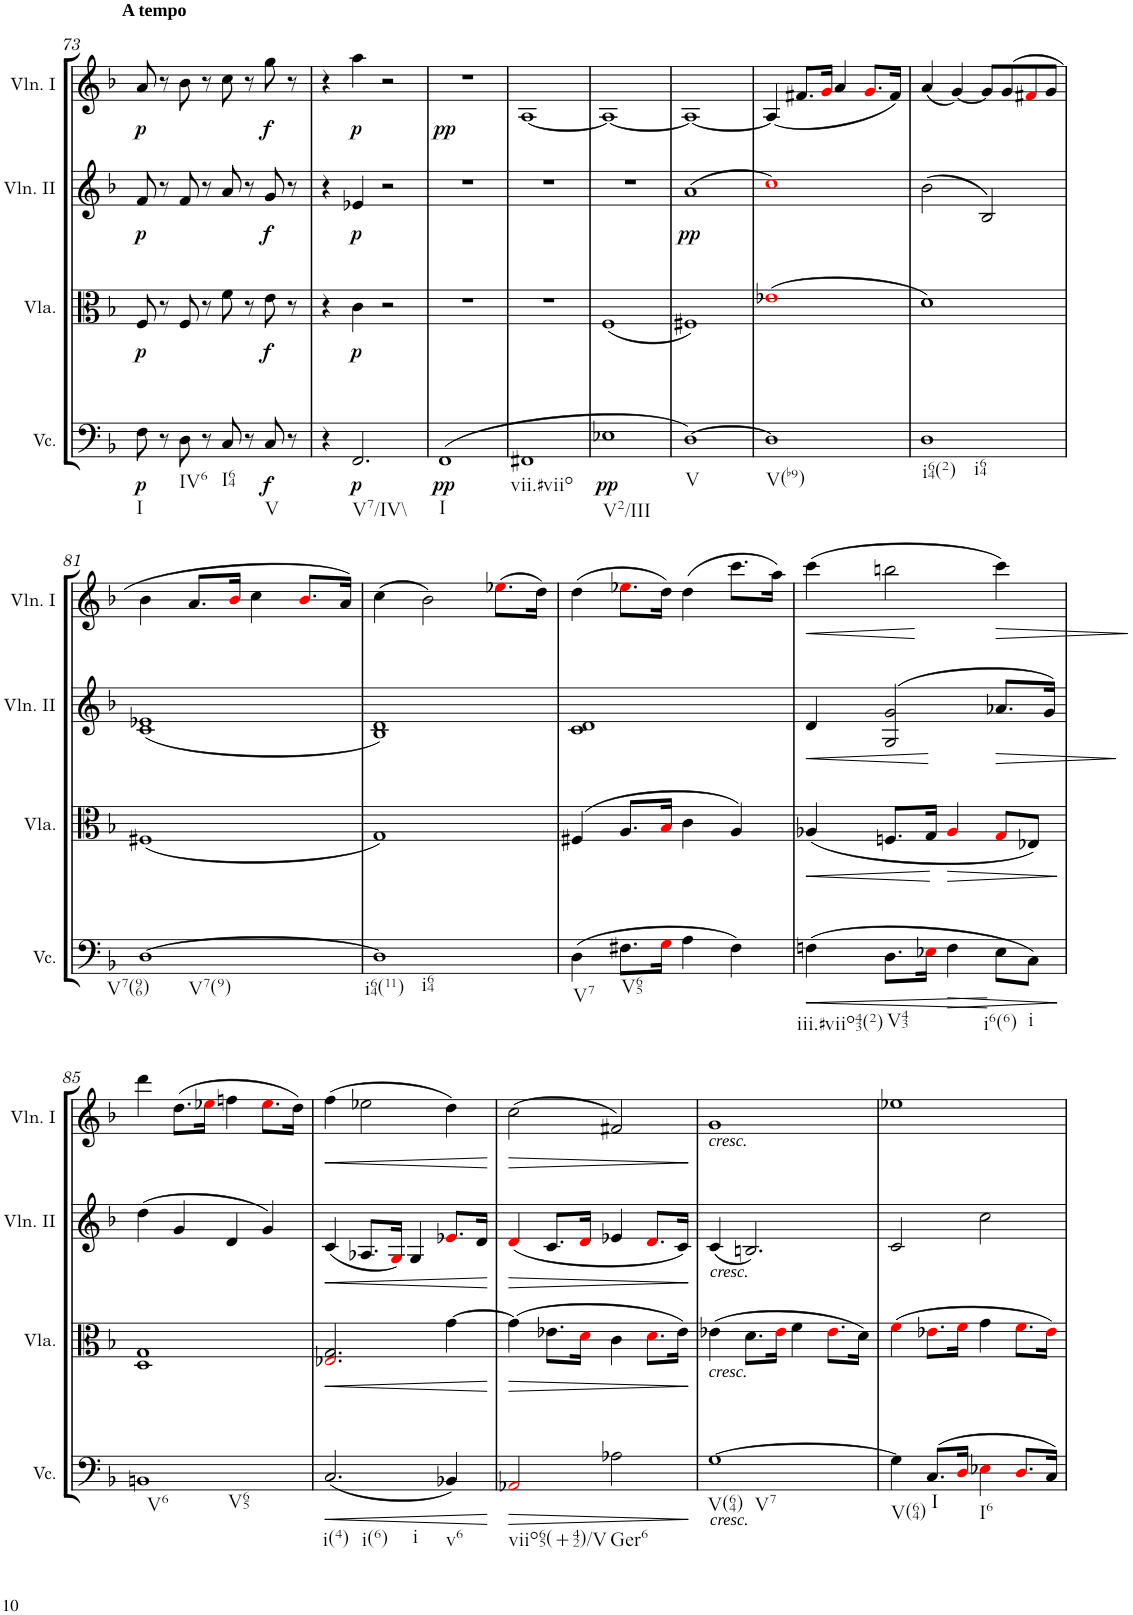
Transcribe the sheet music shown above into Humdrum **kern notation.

**kern	**dynam	**kern	**dynam	**kern	**dynam	**kern	**dynam
*part4	*part4	*part3	*part3	*part2	*part2	*part1	*part1
*staff4	*staff4	*staff3	*staff3	*staff2	*staff2	*staff1	*staff1
*I"Violoncello	*	*I"Viola	*	*I"Violin II	*	*I"Violin I	*
*I'Vc.	*	*I'Vla.	*	*I'Vln. II	*	*I'Vln. I	*
!!LO:PB:g=z
*clefC4	*	*clefC3	*	*clefG2	*	*clefG2	*
*k[b-]	*	*k[b-]	*	*k[b-]	*	*k[b-]	*
*M4/4	*	*M4/4	*	*M4/4	*	*M4/4	*
*met(c)	*	*met(c)	*	*met(c)	*	*met(c)	*
=73	=73	=73	=73	=73	=73	=73	=73
!	!	!	!	!	!	!LO:TX:a:B:t=A tempo	!
!LO:TX:b:t=I	!	!	!	!	!	!	!
!	!LO:DY:b	!	!LO:DY:b	!	!LO:DY:b	!	!LO:DY:b
8F\	p	8F/	p	8f/	p	8a/	p
8r	.	8r	.	8r	.	8r	.
!LO:TX:b:t=IV6	!	!	!	!	!	!	!
8D\	.	8F/	.	8f/	.	8b-\	.
8r	.	8r	.	8r	.	8r	.
!LO:TX:b:t=I64	!	!	!	!	!	!	!
8C/	.	8f\	.	8a/	.	8cc\	.
8r	.	8r	.	8r	.	8r	.
!LO:TX:b:t=V	!	!	!	!	!	!	!
!	!LO:DY:b	!	!LO:DY:b	!	!LO:DY:b	!	!LO:DY:b
8C/	f	8e\	f	8g/	f	8gg\	f
8r	.	8r	.	8r	.	8r	.
=74	=74	=74	=74	=74	=74	=74	=74
4r	.	4r	.	4r	.	4r	.
!LO:TX:b:t=V7/IV\\	!	!	!	!	!	!	!
!	!LO:DY:b	!	!LO:DY:b	!	!LO:DY:b	!	!LO:DY:b
2.FF/	p	4c\	p	4e-X/	p	4aa\	p
.	.	2r	.	2r	.	2r	.
=75	=75	=75	=75	=75	=75	=75	=75
!LO:TX:b:t=I	!	!	!	!	!	!	!
!	!LO:DY:b	!	!	!	!	!	!LO:DY:b
(1FF	pp	1r	.	1r	.	1r	pp
=76	=76	=76	=76	=76	=76	=76	=76
!LO:TX:b:t=vii.#viio	!	!	!	!	!	!	!
1FF#X	.	1r	.	1r	.	[1A	.
=77	=77	=77	=77	=77	=77	=77	=77
!LO:TX:b:t=V2/III	!	!	!	!	!	!	!
!	!LO:DY:b	!	!	!	!	!	!
1E-X	pp	(1F	.	1r	.	1A_	.
=78	=78	=78	=78	=78	=78	=78	=78
!LO:TX:b:t=V	!	!	!	!	!	!	!
!	!	!	!	!	!LO:DY:b	!	!
[1D)	.	1F#X)	.	(1a	pp	1A_	.
=79	=79	=79	=79	=79	=79	=79	=79
!LO:TX:b:t=V(b9)	!	!	!	!	!	!	!
1D]	.	(1e-Xi	.	1cci)	.	(4A/]	.
.	.	.	.	.	.	8.f#X/L	.
.	.	.	.	.	.	16gi/Jk	.
.	.	.	.	.	.	4a/	.
.	.	.	.	.	.	8.gi/L	.
.	.	.	.	.	.	16f#/Jk)	.
=80	=80	=80	=80	=80	=80	=80	=80
!LO:TX:b:t=i64(2)	!	!	!	!	!	!	!
!LO:TX:b:t=i64	!	!	!	!	!	!	!
1D	.	1d)	.	(2b-\	.	(4a/	.
.	.	.	.	.	.	[4g/)	.
.	.	.	.	2B-/)	.	8g/L]	.
.	.	.	.	.	.	(8g/	.
.	.	.	.	.	.	8f#Xi/	.
.	.	.	.	.	.	8g/J	.
!!LO:LB:g=z
=81	=81	=81	=81	=81	=81	=81	=81
!LO:TX:b:t=V7(96)	!	!	!	!	!	!	!
!LO:TX:b:t=V7(9)	!	!	!	!	!	!	!
[1D	.	(1F#X	.	(1c 1e-X	.	4b-\	.
.	.	.	.	.	.	8.a/L	.
.	.	.	.	.	.	16b-i/Jk	.
.	.	.	.	.	.	4cc\	.
.	.	.	.	.	.	8.b-i/L	.
.	.	.	.	.	.	16a/Jk)	.
=82	=82	=82	=82	=82	=82	=82	=82
!LO:TX:b:t=i64(11)	!	!	!	!	!	!	!
!LO:TX:b:t=i64	!	!	!	!	!	!	!
1D]	.	1G)	.	1B- 1d)	.	(4cc\	.
.	.	.	.	.	.	2b-\)	.
.	.	.	.	.	.	(8.ee-Xi\L	.
.	.	.	.	.	.	16dd\Jk)	.
=83	=83	=83	=83	=83	=83	=83	=83
!LO:TX:b:t=V7	!	!	!	!	!	!	!
(4D\	.	(4F#X/	.	1c 1d	.	(4dd\	.
!LO:TX:b:t=V65	!	!	!	!	!	!	!
8.F#X\L	.	8.A/L	.	.	.	8.ee-Xi\L	.
16Gi\Jk	.	16B-i/Jk	.	.	.	16dd\Jk)	.
4A\	.	4c\	.	.	.	(4dd\	.
4F#\)	.	4A/)	.	.	.	8.ccc\L	.
.	.	.	.	.	.	16aa\Jk)	.
=84	=84	=84	=84	=84	=84	=84	=84
!LO:TX:b:t=iii.#viio43(2)	!	!	!	!	!	!	!
!	!LO:HP:b	!	!LO:HP:b	!	!LO:HP:b	!	!LO:HP:b
(4Fn\	<	(4A-X/	<	4d/	<	(4ccc\	<
!LO:TX:b:t=V43	!	!	!	!	!	!	!
8.D\L	.	8.Fn/L	.	(>2G/ 2g/	.	2bbn\	.
16E-Xi\Jk	.	16G/Jk	.	.	.	.	.
!	!LO:HP:b	!	!LO:HP:b	!	!	!	!
4F\	>	4A-i/	>	.	.	.	.
!LO:TX:b:t=i6(6)	!	!	!	!	!	!	!
!	!	!	!	!	!LO:HP:n=1:b	!	!LO:HP:n=1:b
8E-\L	[	8Gi/L	[	8.a-X/L	[ >	4ccc\)	[ >
!LO:TX:b:t=i	!	!	!	!	!	!	!
8C\J)	.	8E-X/J)	.	.	.	.	.
.	.	.	.	16g/Jk)	.	.	.
.	]	.	]	.	]	.	]
!!LO:LB:g=z
=85	=85	=85	=85	=85	=85	=85	=85
!LO:TX:b:t=V6	!	!	!	!	!	!	!
!LO:TX:b:t=V65	!	!	!	!	!	!	!
1BBn	.	1D 1G	.	(4dd\	.	4ddd\	.
.	.	.	.	4g/	.	(8.dd\L	.
.	.	.	.	.	.	16ee-Xi\Jk	.
.	.	.	.	4d/	.	4ffn\	.
.	.	.	.	4g/)	.	8.ee-i\L	.
.	.	.	.	.	.	16dd\Jk)	.
=86	=86	=86	=86	=86	=86	=86	=86
!LO:TX:b:t=i(4)	!	!	!	!	!	!	!
!LO:TX:b:t=i(6)	!	!	!	!	!	!	!
!LO:TX:b:t=i	!	!	!	!	!	!	!
!	!LO:HP:b	!	!LO:HP:b	!	!LO:HP:b	!	!LO:HP:b
(2.C/	<	2.E-Xi/ 2.G/	<	(4c/	<	(4ff\	<
.	.	.	.	8.A-X/L	.	2ee-X\	.
.	.	.	.	16Gi/Jk)	.	.	.
.	.	.	.	4G/	.	.	.
!LO:TX:b:t=v6	!	!	!	!	!	!	!
4BB-X/)	.	[4g\	.	8.e-Xi/L	.	4dd\)	.
.	.	.	.	16d/Jk	.	.	.
.	[	.	[	.	[	.	[
=87	=87	=87	=87	=87	=87	=87	=87
!LO:TX:b:t=viio65(+42)/V	!	!	!	!	!	!	!
!	!LO:HP:b	!	!LO:HP:b	!	!LO:HP:b	!	!LO:HP:b
2AA-Xi/	>	(4g\]	>	(4di/	>	(2cc\	>
.	.	8.e-X\L	.	8.c/L	.	.	.
.	.	16di\Jk	.	16di/Jk	.	.	.
!LO:TX:b:t=Ger6	!	!	!	!	!	!	!
2A-X\	.	4c\	.	4e-X/	.	2f#X/)	.
.	.	8.di\L	.	8.di/L	.	.	.
.	.	16e-\Jk)	.	16c/Jk)	.	.	.
.	]	.	]	.	]	.	]
=88	=88	=88	=88	=88	=88	=88	=88
!	!	!	!	!	!	!LO:TX:b:i:t=cresc.	!
!	!	!	!	!LO:TX:b:i:t=cresc.	!	!	!
!	!	!LO:TX:b:i:t=cresc.	!	!	!	!	!
!LO:TX:b:i:t=cresc.	!	!	!	!	!	!	!
!LO:TX:b:t=V(64)	!	!	!	!	!	!	!
!LO:TX:b:t=V7	!	!	!	!	!	!	!
[1G	.	(4e-X\	.	(4c/	.	1g	.
.	.	8.d\L	.	2.Bn/)	.	.	.
.	.	16e-i\Jk	.	.	.	.	.
.	.	4f\	.	.	.	.	.
.	.	8.e-i\L	.	.	.	.	.
.	.	16d\Jk)	.	.	.	.	.
=89	=89	=89	=89	=89	=89	=89	=89
!LO:TX:b:t=V(64)	!	!	!	!	!	!	!
4G\]	.	(4fi\	.	2c/	.	1ee-X	.
!LO:TX:b:t=I	!	!	!	!	!	!	!
(8.C/L	.	8.e-Xi\L	.	.	.	.	.
16Di/Jk	.	16fi\Jk	.	.	.	.	.
!LO:TX:b:t=I6	!	!	!	!	!	!	!
4E-Xi\	.	4g\	.	2cc\	.	.	.
8.Di/L	.	8.fi\L	.	.	.	.	.
16C/Jk)	.	16e-i\Jk)	.	.	.	.	.
=	=	=	=	=	=	=	=
*-	*-	*-	*-	*-	*-	*-	*-
